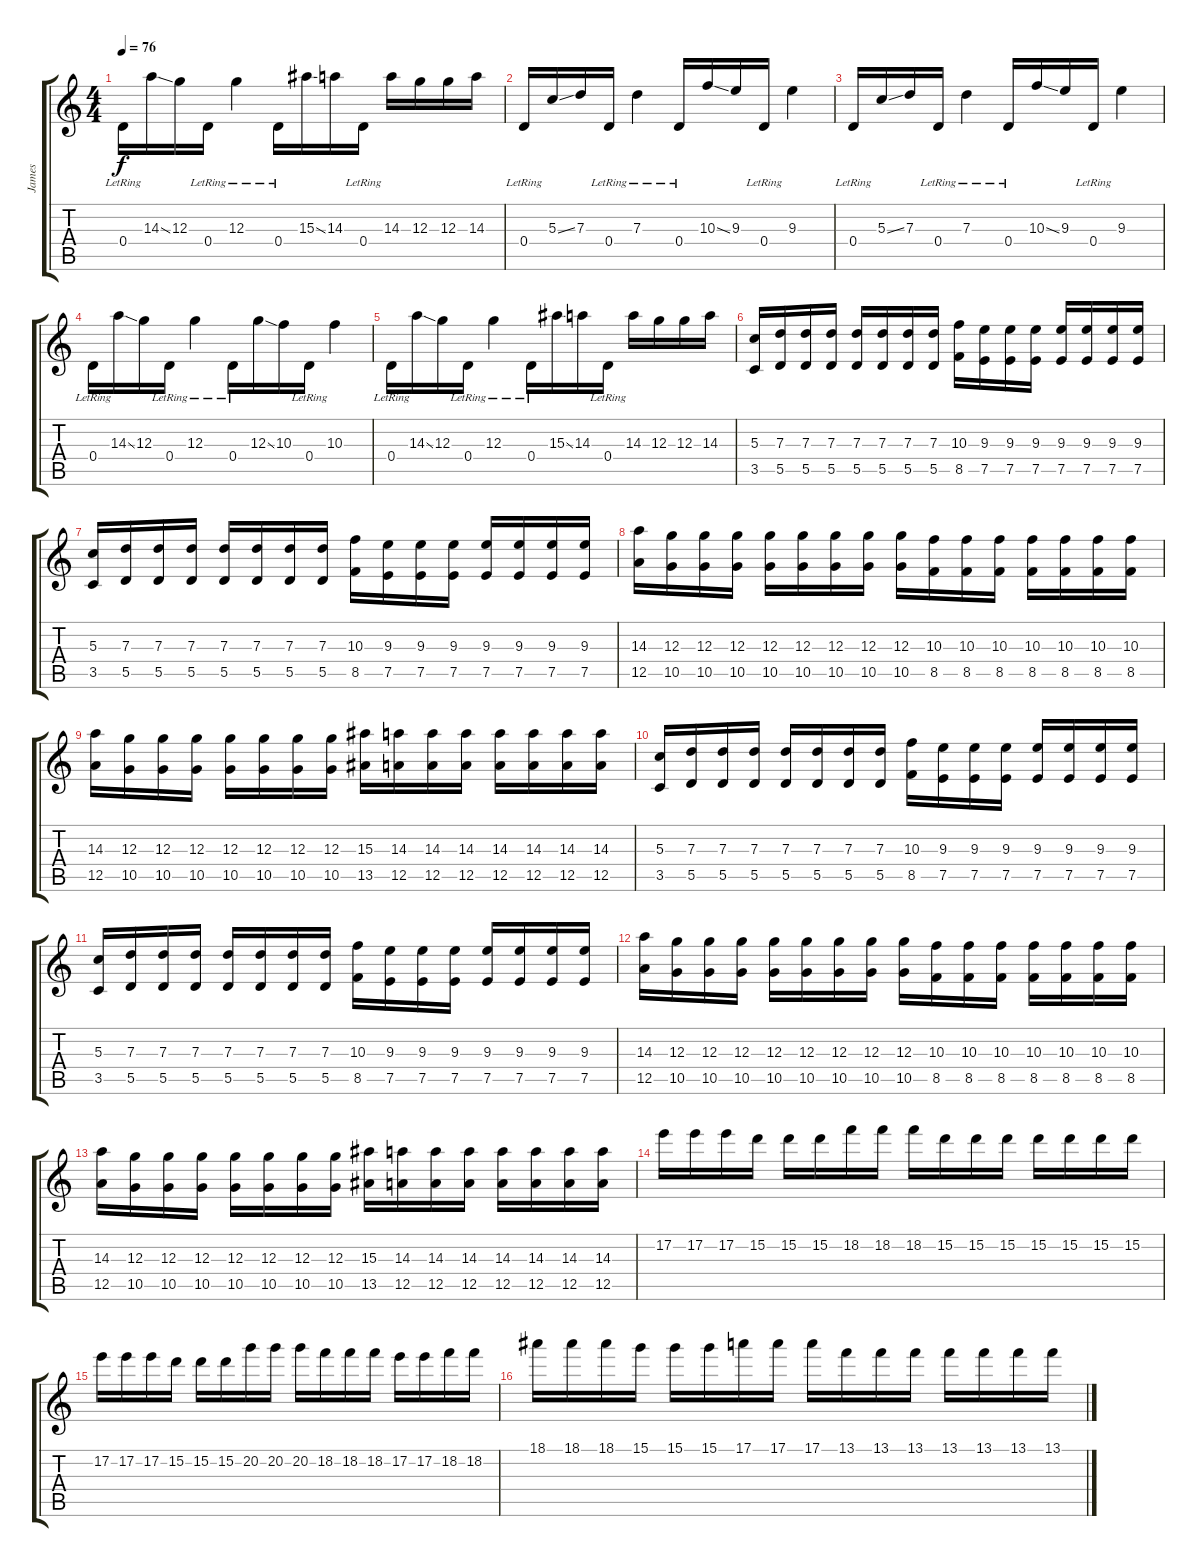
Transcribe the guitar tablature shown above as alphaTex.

\track ("James" "James") {instrument electricguitarjazz}
\staff {score tabs}
\tuning (E4 B3 G3 D3 A2 D2) {hide}
\ts (4 4)
\tempo 76
\clef g2
\ks c
0.4{lr}.16{dy f} 14.3{ss}.16 12.3.16 0.4{lr}.16 12.3{lr}.4 0.4{lr}.16 15.3{ss}.16 14.3.16 0.4{lr}.16 14.3.16 12.3.16 12.3.16 14.3.16 |
0.4{lr}.16 5.3{ss}.16 7.3.16 0.4{lr}.16 7.3{lr}.4 0.4{lr}.16 10.3{ss}.16 9.3.16 0.4{lr}.16 9.3.4 |
0.4{lr}.16 5.3{ss}.16 7.3.16 0.4{lr}.16 7.3{lr}.4 0.4{lr}.16 10.3{ss}.16 9.3.16 0.4{lr}.16 9.3.4 |
0.4{lr}.16 14.3{ss}.16 12.3.16 0.4{lr}.16 12.3{lr}.4 0.4{lr}.16 12.3{ss}.16 10.3.16 0.4{lr}.16 10.3.4 |
0.4{lr}.16 14.3{ss}.16 12.3.16 0.4{lr}.16 12.3{lr}.4 0.4{lr}.16 15.3{ss}.16 14.3.16 0.4{lr}.16 14.3.16 12.3.16 12.3.16 14.3.16 |
(5.3 3.5).16{volume 15 instrument distortionguitar} (7.3 5.5).16 (7.3 5.5).16 (7.3 5.5).16 (7.3 5.5).16 (7.3 5.5).16 (7.3 5.5).16 (7.3 5.5).16 (10.3 8.5).16 (9.3 7.5).16 (9.3 7.5).16 (9.3 7.5).16 (9.3 7.5).16 (9.3 7.5).16 (9.3 7.5).16 (9.3 7.5).16 |
(5.3 3.5).16 (7.3 5.5).16 (7.3 5.5).16 (7.3 5.5).16 (7.3 5.5).16 (7.3 5.5).16 (7.3 5.5).16 (7.3 5.5).16 (10.3 8.5).16 (9.3 7.5).16 (9.3 7.5).16 (9.3 7.5).16 (9.3 7.5).16 (9.3 7.5).16 (9.3 7.5).16 (9.3 7.5).16 |
(14.3 12.5).16 (12.3 10.5).16 (12.3 10.5).16 (12.3 10.5).16 (12.3 10.5).16 (12.3 10.5).16 (12.3 10.5).16 (12.3 10.5).16 (12.3 10.5).16 (10.3 8.5).16 (10.3 8.5).16 (10.3 8.5).16 (10.3 8.5).16 (10.3 8.5).16 (10.3 8.5).16 (10.3 8.5).16 |
(14.3 12.5).16 (12.3 10.5).16 (12.3 10.5).16 (12.3 10.5).16 (12.3 10.5).16 (12.3 10.5).16 (12.3 10.5).16 (12.3 10.5).16 (15.3 13.5).16 (14.3 12.5).16 (14.3 12.5).16 (14.3 12.5).16 (14.3 12.5).16 (14.3 12.5).16 (14.3 12.5).16 (14.3 12.5).16 |
(5.3 3.5).16 (7.3 5.5).16 (7.3 5.5).16 (7.3 5.5).16 (7.3 5.5).16 (7.3 5.5).16 (7.3 5.5).16 (7.3 5.5).16 (10.3 8.5).16 (9.3 7.5).16 (9.3 7.5).16 (9.3 7.5).16 (9.3 7.5).16 (9.3 7.5).16 (9.3 7.5).16 (9.3 7.5).16 |
(5.3 3.5).16 (7.3 5.5).16 (7.3 5.5).16 (7.3 5.5).16 (7.3 5.5).16 (7.3 5.5).16 (7.3 5.5).16 (7.3 5.5).16 (10.3 8.5).16 (9.3 7.5).16 (9.3 7.5).16 (9.3 7.5).16 (9.3 7.5).16 (9.3 7.5).16 (9.3 7.5).16 (9.3 7.5).16 |
(14.3 12.5).16 (12.3 10.5).16 (12.3 10.5).16 (12.3 10.5).16 (12.3 10.5).16 (12.3 10.5).16 (12.3 10.5).16 (12.3 10.5).16 (12.3 10.5).16 (10.3 8.5).16 (10.3 8.5).16 (10.3 8.5).16 (10.3 8.5).16 (10.3 8.5).16 (10.3 8.5).16 (10.3 8.5).16 |
(14.3 12.5).16 (12.3 10.5).16 (12.3 10.5).16 (12.3 10.5).16 (12.3 10.5).16 (12.3 10.5).16 (12.3 10.5).16 (12.3 10.5).16 (15.3 13.5).16 (14.3 12.5).16 (14.3 12.5).16 (14.3 12.5).16 (14.3 12.5).16 (14.3 12.5).16 (14.3 12.5).16 (14.3 12.5).16 |
17.2.16 17.2.16 17.2.16 15.2.16 15.2.16 15.2.16 18.2.16 18.2.16 18.2.16 15.2.16 15.2.16 15.2.16 15.2.16 15.2.16 15.2.16 15.2.16 |
17.2.16 17.2.16 17.2.16 15.2.16 15.2.16 15.2.16 20.2.16 20.2.16 20.2.16 18.2.16 18.2.16 18.2.16 17.2.16 17.2.16 18.2.16 18.2.16 |
18.1.16 18.1.16 18.1.16 15.1.16 15.1.16 15.1.16 17.1.16 17.1.16 17.1.16 13.1.16 13.1.16 13.1.16 13.1.16 13.1.16 13.1.16 13.1.16
